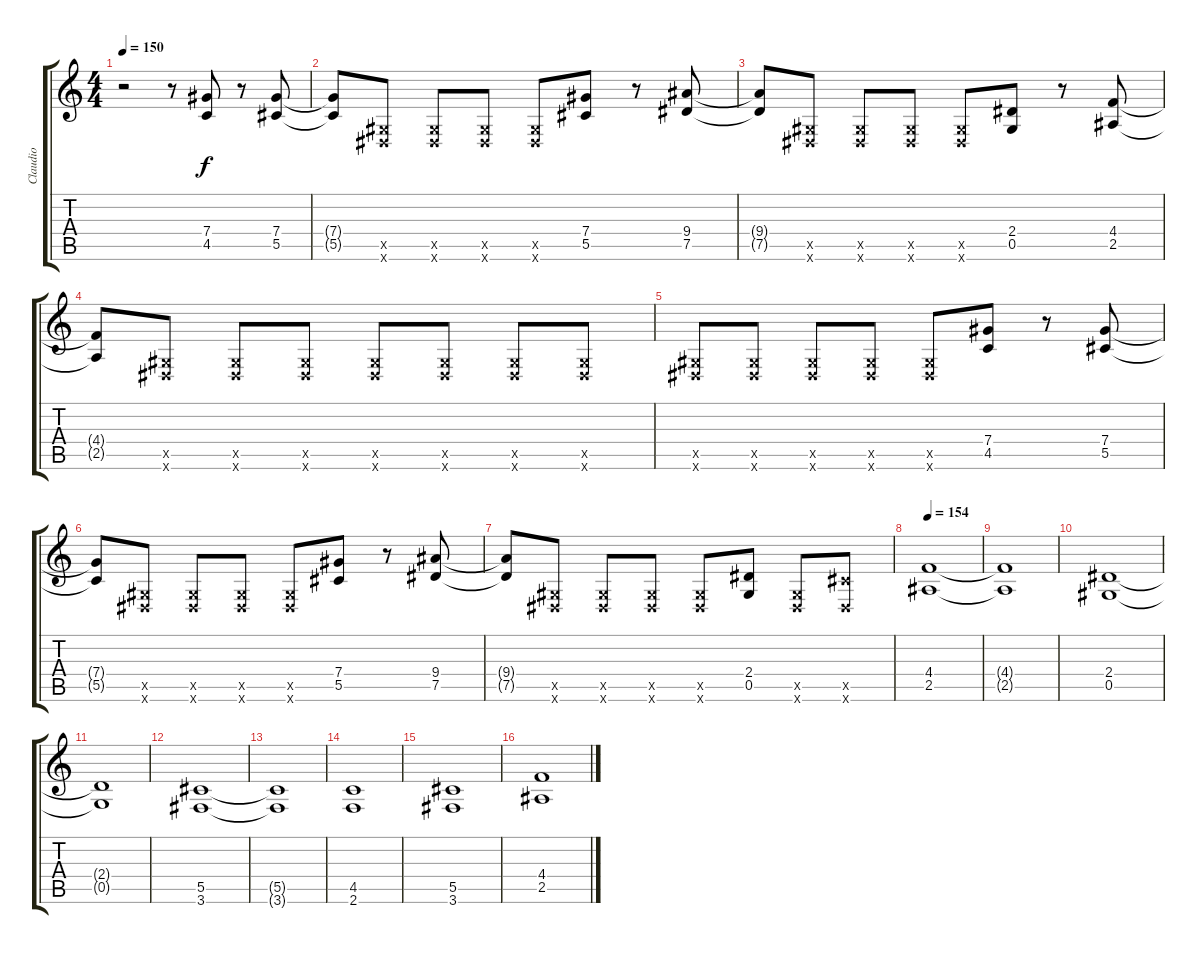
\track ("Claudio" "Claudio") {instrument overdrivenguitar}
\staff {score tabs}
\tuning (Eb4 Bb3 Gb3 Db3 Ab2 Eb2) {hide}
\ts (4 4)
\tempo 150
\clef g2
\ks c
r.2{dy f} r.8 (7.4 4.5).8 r.8 (7.4 5.5).8 |
(7.4{t} 5.5{t}).8 (0.5{x} 0.6{x}).8 (0.5{x} 0.6{x}).8 (0.5{x} 0.6{x}).8 (0.5{x} 0.6{x}).8 (7.4 5.5).8 r.8 (9.4 7.5).8 |
(9.4{t} 7.5{t}).8 (0.5{x} 0.6{x}).8 (0.5{x} 0.6{x}).8 (0.5{x} 0.6{x}).8 (0.5{x} 0.6{x}).8 (2.4 0.5).8 r.8 (4.4 2.5).8 |
(4.4{t} 2.5{t}).8 (0.5{x} 0.6{x}).8 (0.5{x} 0.6{x}).8 (0.5{x} 0.6{x}).8 (0.5{x} 0.6{x}).8 (0.5{x} 0.6{x}).8 (0.5{x} 0.6{x}).8 (0.5{x} 0.6{x}).8 |
(0.5{x} 0.6{x}).8 (0.5{x} 0.6{x}).8 (0.5{x} 0.6{x}).8 (0.5{x} 0.6{x}).8 (0.5{x} 0.6{x}).8 (7.4 4.5).8 r.8 (7.4 5.5).8 |
(7.4{t} 5.5{t}).8 (0.5{x} 0.6{x}).8 (0.5{x} 0.6{x}).8 (0.5{x} 0.6{x}).8 (0.5{x} 0.6{x}).8 (7.4 5.5).8 r.8 (9.4 7.5).8 |
(9.4{t} 7.5{t}).8 (0.5{x} 0.6{x}).8 (0.5{x} 0.6{x}).8 (0.5{x} 0.6{x}).8 (0.5{x} 0.6{x}).8 (2.4 0.5).8 (0.5{x} 0.6{x}).8 (5.5{x} 0.6{x}).8 |
\tempo 154
(4.4 2.5).1{balance 0} |
(4.4{t} 2.5{t}).1 |
(2.4 0.5).1 |
(2.4{t} 0.5{t}).1 |
(5.5 3.6).1 |
(5.5{t} 3.6{t}).1 |
(4.5 2.6).1 |
(5.5 3.6).1 |
(4.4 2.5).1
